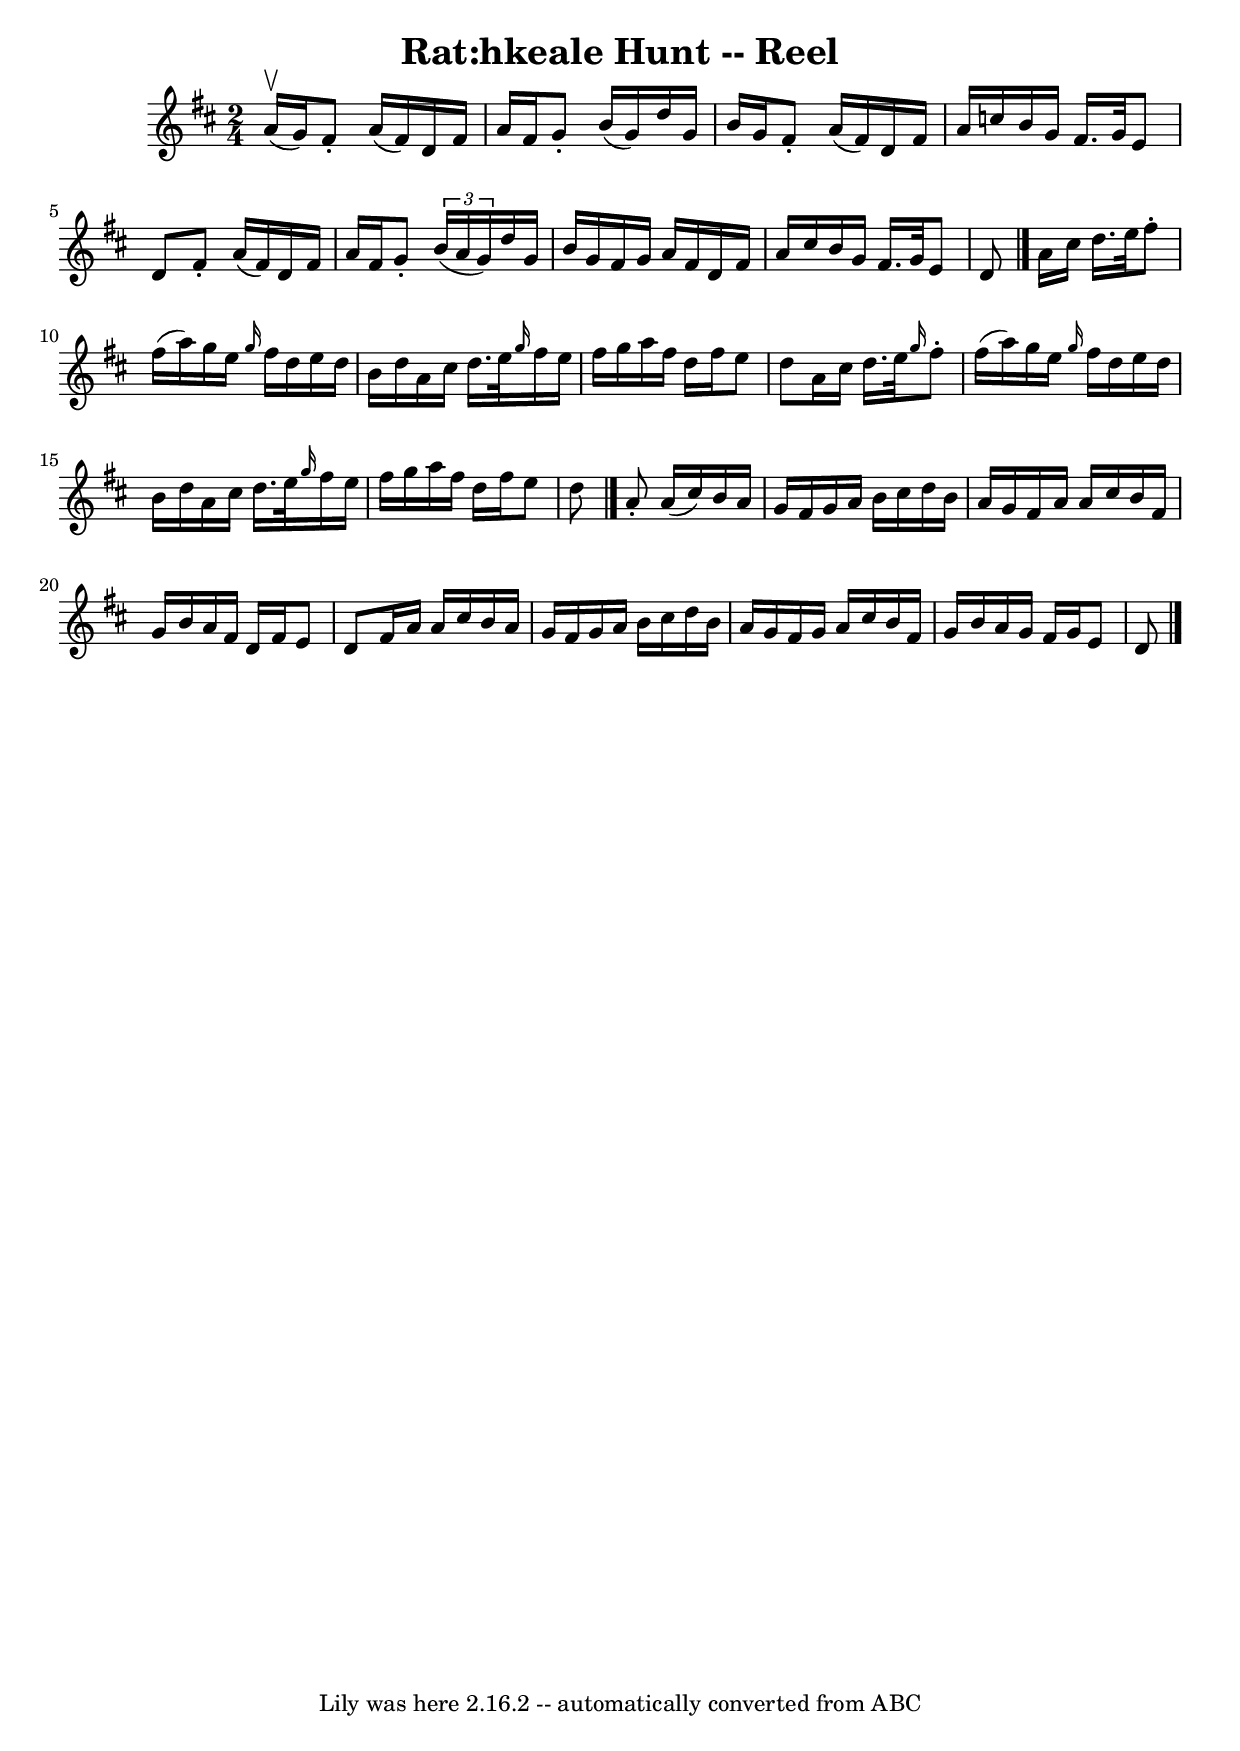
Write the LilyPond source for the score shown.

\version "2.7.40"
\include "Mammoth.ily"
\header {
	%% book = "Ryan's Mammoth Collection"
	crossRefNumber = "1"
	footnotes = "\\\\177\\\\first 2 parts AKA Rolling in the Ryegrass"
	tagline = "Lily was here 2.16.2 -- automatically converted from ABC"
	title = "Rat:hkeale Hunt -- Reel"
}
voicedefault =  {


\time 2/4 \key d \major a'16^\upbow(g'16) |
 fis'8 -. a'16 
(fis'16) d'16 fis'16 a'16 fis'16    |
 g'8 -. b'16 (
 g'16) d''16 g'16 b'16 g'16    |
 fis'8 -. a'16 (
fis'16) d'16 fis'16 a'16 c''16    |
 b'16 g'16    
fis'16. g'32 e'8 d'8    |
 fis'8 -. a'16 (fis'16)   
d'16 fis'16 a'16 fis'16    |
 g'8 -.   \times 2/3 { b'16 (
a'16 g'16) } d''16 g'16 b'16 g'16    |
 fis'16 g'16 
 a'16 fis'16 d'16 fis'16 a'16 cis''16    |
 b'16    
g'16 fis'16. g'32 e'8 d'8    \bar "|." a'16 cis''16    
d''16. e''32 fis''8 -. fis''16 (a''16)   |
 g''16    
e''16  \grace { g''16  } fis''16 d''16 e''16 d''16 b'16    
d''16    |
 a'16 cis''16 d''16. e''32  \grace { g''16  }   
fis''16 e''16 fis''16 g''16    |
 a''16 fis''16 d''16    
fis''16 e''8 d''8    |
 a'16 cis''16 d''16. e''32  
\grace { g''16  } fis''8 -. fis''16 (a''16)   |
 g''16    
e''16  \grace { g''16  } fis''16 d''16 e''16 d''16 b'16    
d''16    |
 a'16 cis''16 d''16. e''32  \grace { g''16  }   
fis''16 e''16 fis''16 g''16    |
 a''16 fis''16 d''16    
fis''16 e''8 d''8    \bar "|." a'8 -. a'16 (cis''16) b'16   
 a'16 g'16 fis'16    |
 g'16 a'16 b'16 cis''16 d''16  
 b'16 a'16 g'16    |
 fis'16 a'16 a'16 cis''16 b'16  
 fis'16 g'16 b'16    |
 a'16 fis'16 d'16 fis'16 e'8  
 d'8    |
 fis'16 a'16 a'16 cis''16 b'16 a'16 g'16 
 fis'16    |
 g'16 a'16 b'16 cis''16 d''16 b'16    
a'16 g'16    |
 fis'16 g'16 a'16 cis''16 b'16 fis'16  
 g'16 b'16    |
 a'16 g'16 fis'16 g'16 e'8 d'8    
\bar "|."   
}

\score{
    <<

	\context Staff="default"
	{
	    \voicedefault 
	}

    >>
	\layout {
	}
	\midi {}
}
